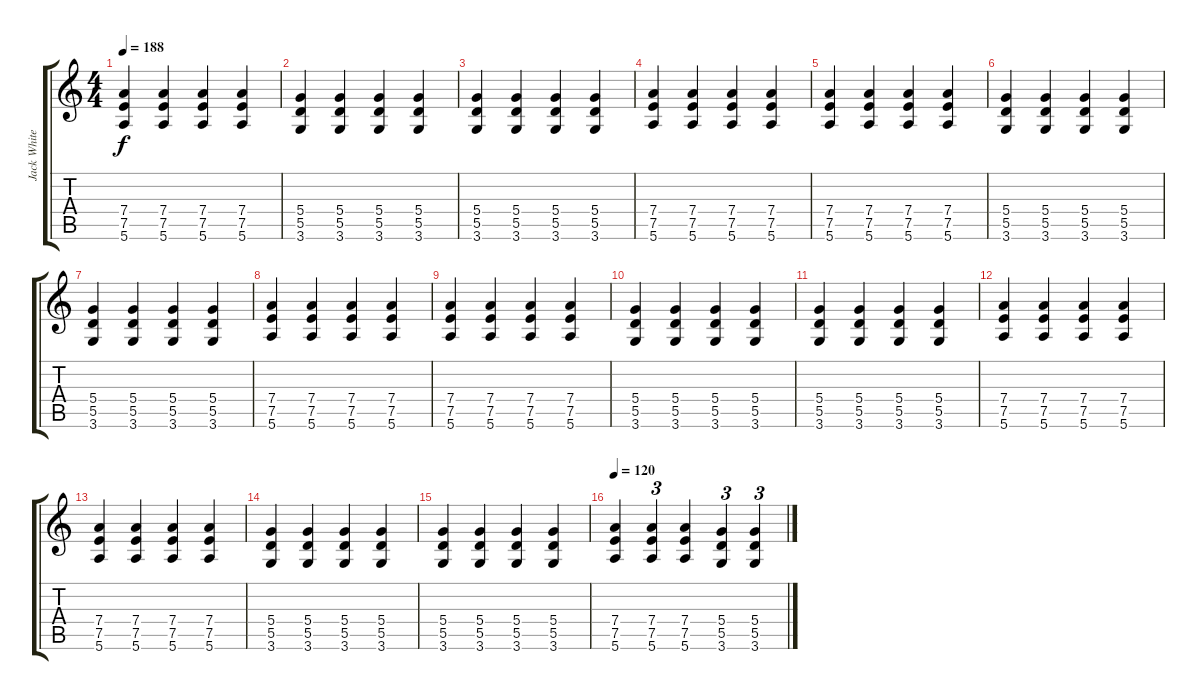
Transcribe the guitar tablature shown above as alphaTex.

\track ("Jack White" "Jack White") {instrument distortionguitar}
\staff {score tabs}
\tuning (E4 B3 G3 D3 A2 E2) {hide}
\ts (4 4)
\tempo 188
\clef g2
\ks c
(7.4 7.5 5.6).4{dy f} (7.4 7.5 5.6).4 (7.4 7.5 5.6).4 (7.4 7.5 5.6).4 |
(5.4 5.5 3.6).4 (5.4 5.5 3.6).4 (5.4 5.5 3.6).4 (5.4 5.5 3.6).4 |
(5.4 5.5 3.6).4 (5.4 5.5 3.6).4 (5.4 5.5 3.6).4 (5.4 5.5 3.6).4 |
(7.4 7.5 5.6).4 (7.4 7.5 5.6).4 (7.4 7.5 5.6).4 (7.4 7.5 5.6).4 |
(7.4 7.5 5.6).4 (7.4 7.5 5.6).4 (7.4 7.5 5.6).4 (7.4 7.5 5.6).4 |
(5.4 5.5 3.6).4 (5.4 5.5 3.6).4 (5.4 5.5 3.6).4 (5.4 5.5 3.6).4 |
(5.4 5.5 3.6).4 (5.4 5.5 3.6).4 (5.4 5.5 3.6).4 (5.4 5.5 3.6).4 |
(7.4 7.5 5.6).4 (7.4 7.5 5.6).4 (7.4 7.5 5.6).4 (7.4 7.5 5.6).4 |
(7.4 7.5 5.6).4 (7.4 7.5 5.6).4 (7.4 7.5 5.6).4 (7.4 7.5 5.6).4 |
(5.4 5.5 3.6).4 (5.4 5.5 3.6).4 (5.4 5.5 3.6).4 (5.4 5.5 3.6).4 |
(5.4 5.5 3.6).4 (5.4 5.5 3.6).4 (5.4 5.5 3.6).4 (5.4 5.5 3.6).4 |
(7.4 7.5 5.6).4 (7.4 7.5 5.6).4 (7.4 7.5 5.6).4 (7.4 7.5 5.6).4 |
(7.4 7.5 5.6).4 (7.4 7.5 5.6).4 (7.4 7.5 5.6).4 (7.4 7.5 5.6).4 |
(5.4 5.5 3.6).4 (5.4 5.5 3.6).4 (5.4 5.5 3.6).4 (5.4 5.5 3.6).4 |
(5.4 5.5 3.6).4 (5.4 5.5 3.6).4 (5.4 5.5 3.6).4 (5.4 5.5 3.6).4 |
\tempo 120
(7.4 7.5 5.6).4 (7.4 7.5 5.6).4{tu (3 2)} (7.4 7.5 5.6).4 (5.4 5.5 3.6).4{tu (3 2)} (5.4 5.5 3.6).4{tu (3 2)}
